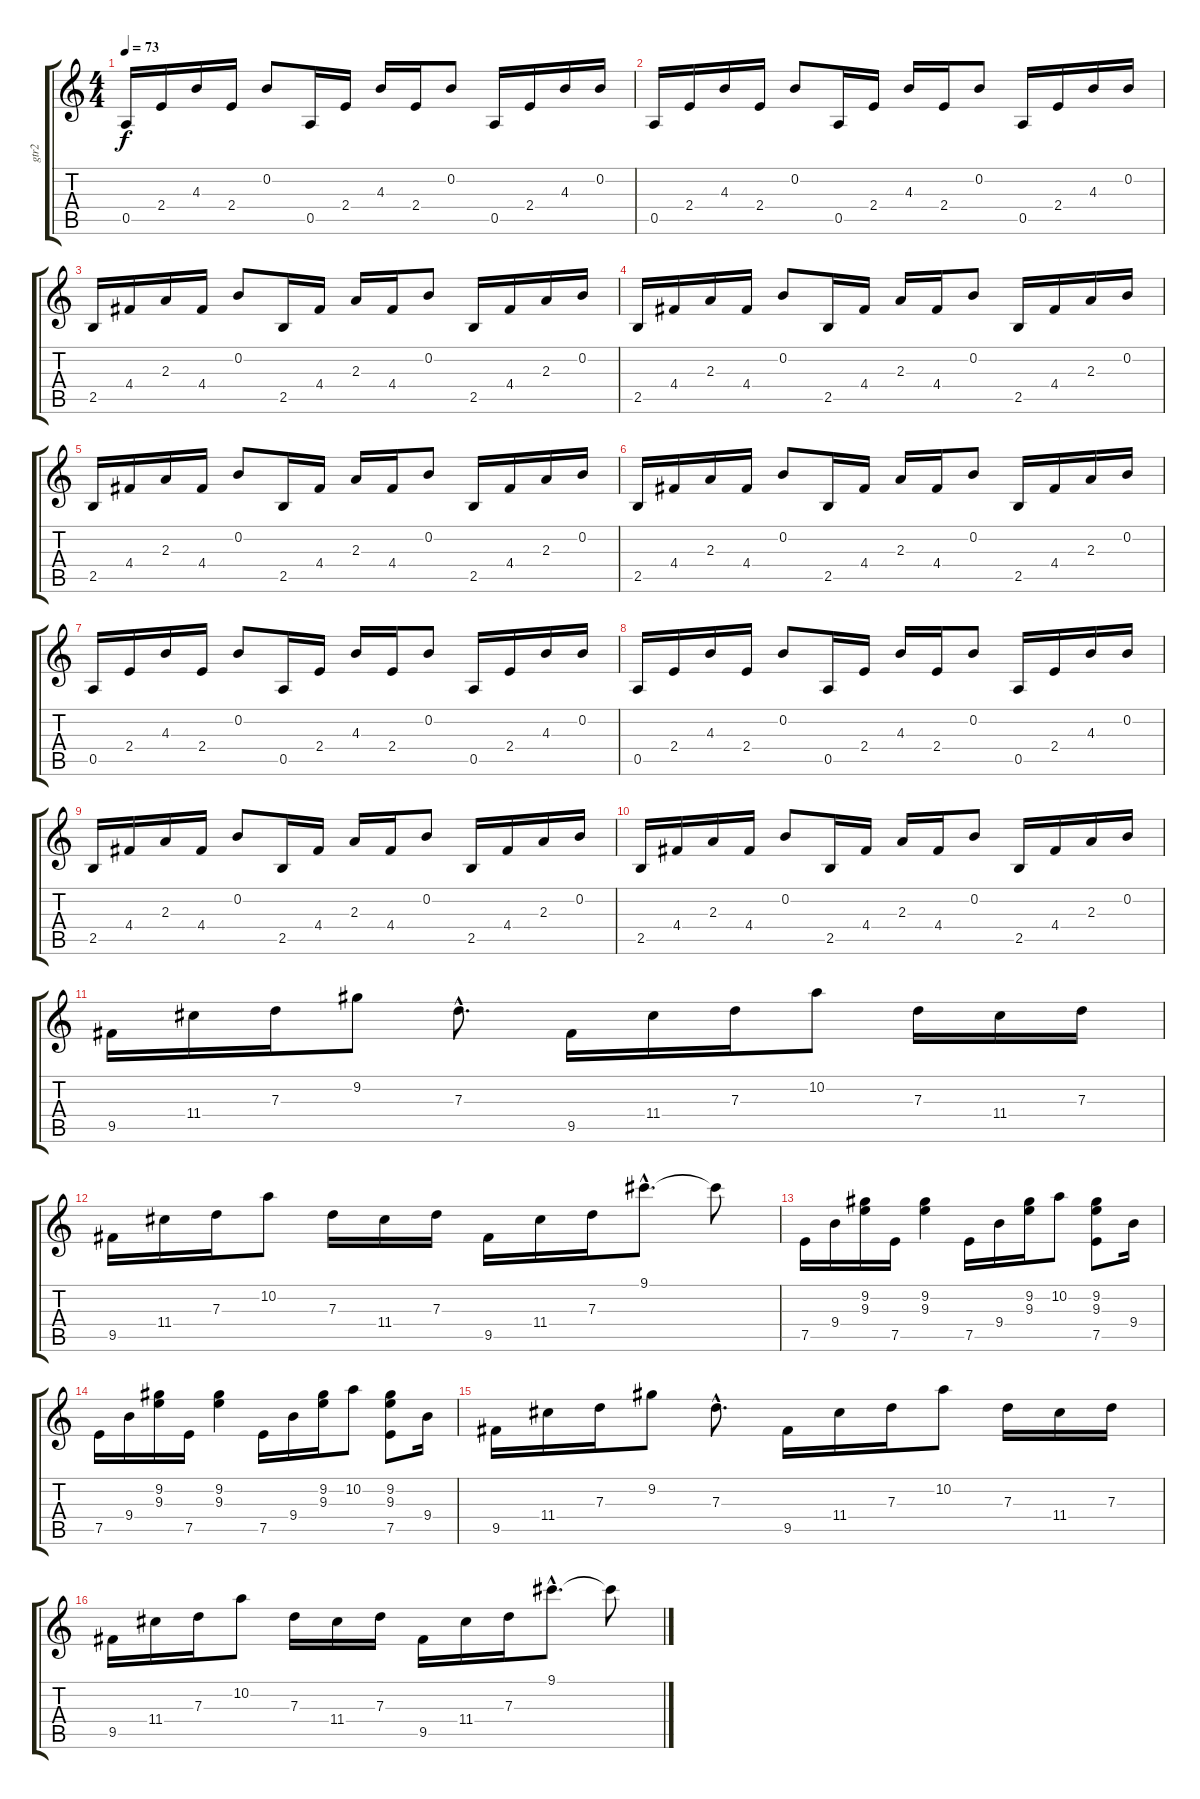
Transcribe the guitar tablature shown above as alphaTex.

\track ("gtr2" "gtr2") {instrument distortionguitar}
\staff {score tabs}
\tuning (E4 B3 G3 D3 A2 E2) {hide}
\ts (4 4)
\tempo 73
\clef g2
\ks c
0.5.16{dy f} 2.4.16 4.3.16 2.4.16 0.2.8 0.5.16 2.4.16 4.3.16 2.4.16 0.2.8 0.5.16 2.4.16 4.3.16 0.2.16 |
0.5.16 2.4.16 4.3.16 2.4.16 0.2.8 0.5.16 2.4.16 4.3.16 2.4.16 0.2.8 0.5.16 2.4.16 4.3.16 0.2.16 |
2.5.16 4.4.16 2.3.16 4.4.16 0.2.8 2.5.16 4.4.16 2.3.16 4.4.16 0.2.8 2.5.16 4.4.16 2.3.16 0.2.16 |
2.5.16 4.4.16 2.3.16 4.4.16 0.2.8 2.5.16 4.4.16 2.3.16 4.4.16 0.2.8 2.5.16 4.4.16 2.3.16 0.2.16 |
2.5.16 4.4.16 2.3.16 4.4.16 0.2.8 2.5.16 4.4.16 2.3.16 4.4.16 0.2.8 2.5.16 4.4.16 2.3.16 0.2.16 |
2.5.16 4.4.16 2.3.16 4.4.16 0.2.8 2.5.16 4.4.16 2.3.16 4.4.16 0.2.8 2.5.16 4.4.16 2.3.16 0.2.16 |
0.5.16 2.4.16 4.3.16 2.4.16 0.2.8 0.5.16 2.4.16 4.3.16 2.4.16 0.2.8 0.5.16 2.4.16 4.3.16 0.2.16 |
0.5.16 2.4.16 4.3.16 2.4.16 0.2.8 0.5.16 2.4.16 4.3.16 2.4.16 0.2.8 0.5.16 2.4.16 4.3.16 0.2.16 |
2.5.16 4.4.16 2.3.16 4.4.16 0.2.8 2.5.16 4.4.16 2.3.16 4.4.16 0.2.8 2.5.16 4.4.16 2.3.16 0.2.16 |
2.5.16 4.4.16 2.3.16 4.4.16 0.2.8 2.5.16 4.4.16 2.3.16 4.4.16 0.2.8 2.5.16 4.4.16 2.3.16 0.2.16 |
9.5.16 11.4.16 7.3.16 9.2.8 7.3{hac}.8{d} 9.5.16 11.4.16 7.3.16 10.2.8 7.3.16 11.4.16 7.3.16 |
9.5.16 11.4.16 7.3.16 10.2.8 7.3.16 11.4.16 7.3.16 9.5.16 11.4.16 7.3.16 9.1{hac}.8{d} 9.1{t}.8 |
7.5.16 9.4.16 (9.2 9.3).16 7.5.16 (9.2 9.3).4 7.5.16 9.4.16 (9.2 9.3).16 10.2.8 (9.2 9.3 7.5).8 9.4.16 |
7.5.16 9.4.16 (9.2 9.3).16 7.5.16 (9.2 9.3).4 7.5.16 9.4.16 (9.2 9.3).16 10.2.8 (9.2 9.3 7.5).8 9.4.16 |
9.5.16 11.4.16 7.3.16 9.2.8 7.3{hac}.8{d} 9.5.16 11.4.16 7.3.16 10.2.8 7.3.16 11.4.16 7.3.16 |
9.5.16 11.4.16 7.3.16 10.2.8 7.3.16 11.4.16 7.3.16 9.5.16 11.4.16 7.3.16 9.1{hac}.8{d} 9.1{t}.8
